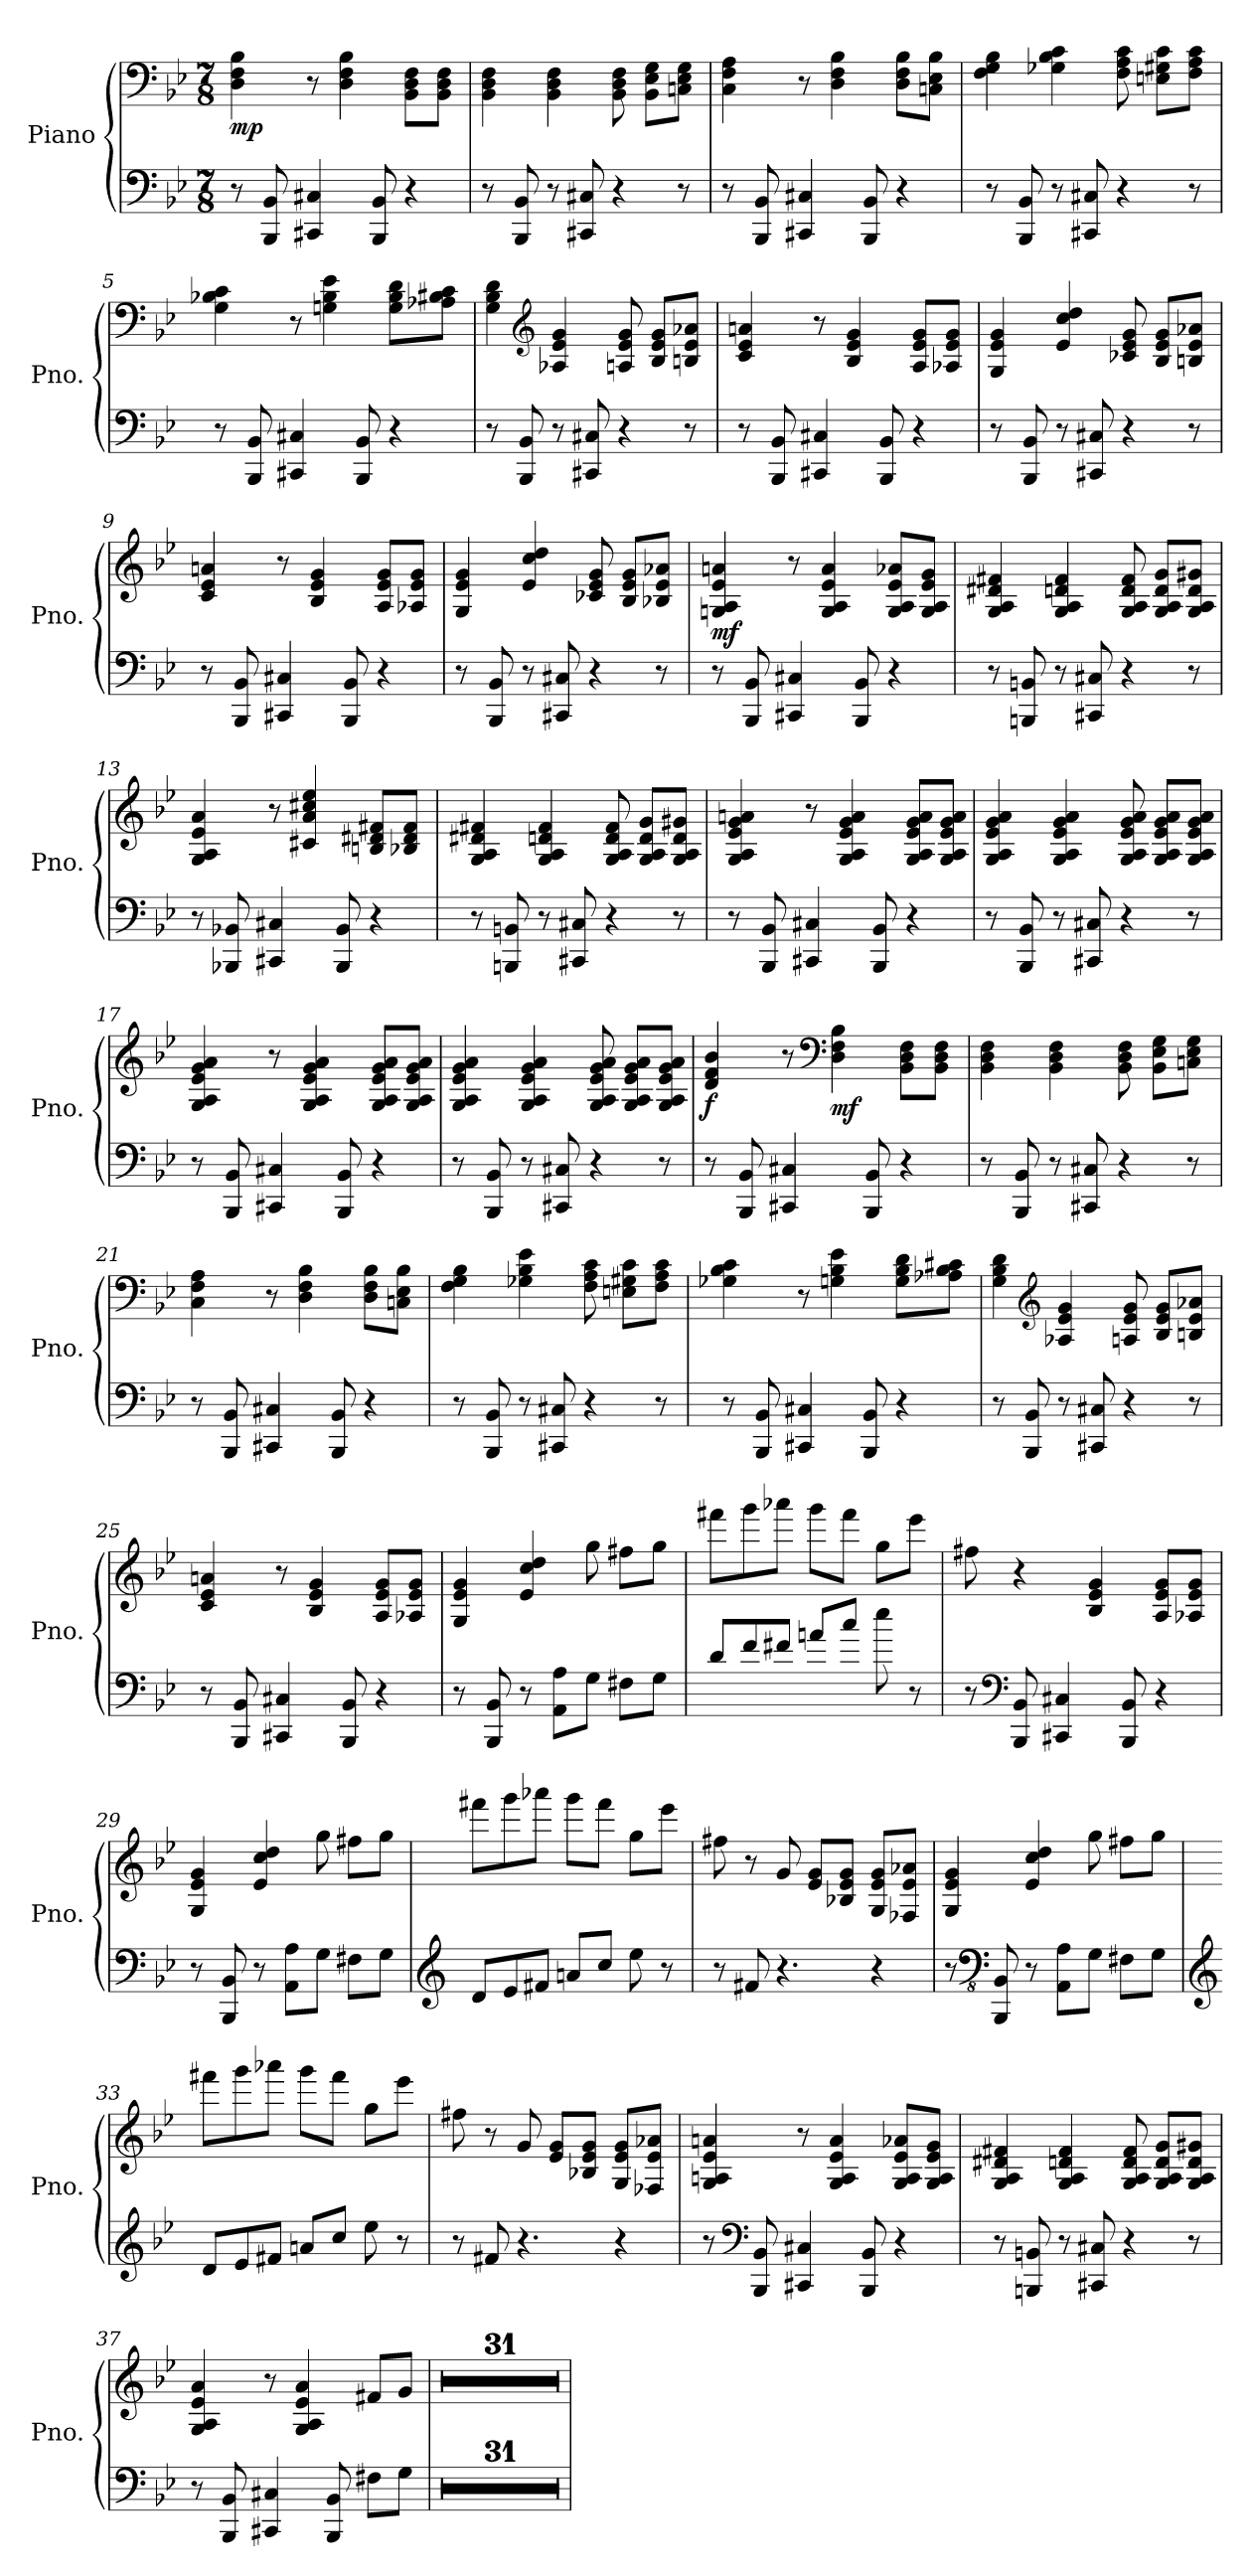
**kern	**kern	**dynam
*part1	*part1	*part1
*staff2	*staff1	*staff1/2
*I"Piano	*	*
*I'Pno.	*	*
*clefF4	*clefF4	*
*k[b-e-]	*k[b-e-]	*
*M7/8	*M7/8	*
*MM160	*MM160	*
=1	=1	=1
!	!	!LO:DY:b
8r	4D\ 4F\ 4B-\	mp
8BBB-/ 8BB-/	.	.
4CC#X/ 4C#X/	8r	.
.	4D\ 4F\ 4B-\	.
8BBB-/ 8BB-/	.	.
4r	8BB-\ 8D\ 8F\L	.
.	8BB-\ 8D\ 8F\J	.
=2	=2	=2
8r	4BB-\ 4D\ 4F\	.
8BBB-/ 8BB-/	.	.
8r	4BB-\ 4D\ 4F\	.
8CC#X/ 8C#X/	.	.
4r	8BB-\ 8D\ 8F\	.
.	8BB-\ 8E-\ 8G\L	.
8r	8Cn\ 8E-\ 8G\J	.
=3	=3	=3
8r	4C\ 4F\ 4A\	.
8BBB-/ 8BB-/	.	.
4CC#X/ 4C#X/	8r	.
.	4D\ 4F\ 4B-\	.
8BBB-/ 8BB-/	.	.
4r	8D\ 8F\ 8B-\L	.
.	8Cn\ 8E-\ 8B-\J	.
=4	=4	=4
8r	4F\ 4G\ 4B-\	.
8BBB-/ 8BB-/	.	.
8r	4G-X\ 4B-\ 4c\	.
8CC#X/ 8C#X/	.	.
4r	8F\ 8A\ 8c\	.
.	8En\ 8G#X\ 8c\L	.
8r	8F\ 8A\ 8c\J	.
!!LO:LB:g=z
=5	=5	=5
8r	4G\ 4B-X\ 4c\	.
8BBB-/ 8BB-/	.	.
4CC#X/ 4C#X/	8r	.
.	4Gn\ 4B-\ 4e-\	.
8BBB-/ 8BB-/	.	.
4r	8G\ 8B-\ 8d\L	.
.	8A-X\ 8B#X\ 8c\J	.
=6	=6	=6
8r	4G\ 4B-\ 4d\	.
8BBB-/ 8BB-/	.	.
*	*clefG2	*
8r	4A-X/ 4e-/ 4g/	.
8CC#X/ 8C#X/	.	.
4r	8An/ 8e-/ 8g/	.
.	8B-/ 8e-/ 8g/L	.
8r	8Bn/ 8e-/ 8a-X/J	.
=7	=7	=7
8r	4c/ 4e-/ 4an/	.
8BBB-/ 8BB-/	.	.
4CC#X/ 4C#X/	8r	.
.	4B-/ 4e-/ 4g/	.
8BBB-/ 8BB-/	.	.
4r	8A/ 8e-/ 8g/L	.
.	8A-X/ 8e-/ 8g/J	.
=8	=8	=8
8r	4G/ 4e-/ 4g/	.
8BBB-/ 8BB-/	.	.
8r	4e-/ 4cc/ 4dd/	.
8CC#X/ 8C#X/	.	.
4r	8c-X/ 8e-/ 8g/	.
.	8B-/ 8e-/ 8g/L	.
8r	8Bn/ 8e-/ 8a-X/J	.
!!LO:LB:g=z
=9	=9	=9
8r	4c/ 4e-/ 4an/	.
8BBB-/ 8BB-/	.	.
4CC#X/ 4C#X/	8r	.
.	4B-/ 4e-/ 4g/	.
8BBB-/ 8BB-/	.	.
4r	8A/ 8e-/ 8g/L	.
.	8A-X/ 8e-/ 8g/J	.
=10	=10	=10
8r	4G/ 4e-/ 4g/	.
8BBB-/ 8BB-/	.	.
8r	4e-/ 4cc/ 4dd/	.
8CC#X/ 8C#X/	.	.
4r	8c-X/ 8e-/ 8g/	.
.	8B-/ 8e-/ 8g/L	.
8r	8B-X/ 8e-/ 8a-X/J	.
=11	=11	=11
!	!	!LO:DY:b
8r	4Gn/ 4A/ 4e-/ 4an/	mf
8BBB-/ 8BB-/	.	.
4CC#X/ 4C#X/	8r	.
.	4G/ 4A/ 4e-/ 4a/	.
8BBB-/ 8BB-/	.	.
4r	8G/ 8A/ 8e-/ 8a-X/L	.
.	8G/ 8A/ 8e-/ 8g/J	.
=12	=12	=12
8r	4G/ 4A/ 4d#X/ 4f#X/	.
8BBBn/ 8BBn/	.	.
8r	4G/ 4A/ 4dn/ 4f#/	.
8CC#X/ 8C#X/	.	.
4r	8G/ 8A/ 8d/ 8f#/	.
.	8G/ 8A/ 8d/ 8g/L	.
8r	8G/ 8A/ 8d/ 8g#X/J	.
!!LO:LB:g=z
=13	=13	=13
8r	4G/ 4A/ 4e-/ 4a/	.
8BBB-X/ 8BB-X/	.	.
4CC#X/ 4C#X/	8r	.
.	4c#X/ 4a/ 4cc#X/ 4ee-/	.
8BBB-/ 8BB-/	.	.
4r	8Bn/ 8d#X/ 8f#X/L	.
.	8B-X/ 8d#/ 8f#/J	.
=14	=14	=14
8r	4G/ 4A/ 4d#X/ 4f#X/	.
8BBBn/ 8BBn/	.	.
8r	4G/ 4A/ 4dn/ 4f#/	.
8CC#X/ 8C#X/	.	.
4r	8G/ 8A/ 8d/ 8f#/	.
.	8G/ 8A/ 8d/ 8g/L	.
8r	8G/ 8A/ 8d/ 8g#X/J	.
=15	=15	=15
8r	4G/ 4A/ 4e-/ 4g/ 4an/	.
8BBB-/ 8BB-/	.	.
4CC#X/ 4C#X/	8r	.
.	4G/ 4A/ 4e-/ 4g/ 4a/	.
8BBB-/ 8BB-/	.	.
4r	8G/ 8A/ 8e-/ 8g/ 8a/L	.
.	8G/ 8A/ 8e-/ 8g/ 8a/J	.
=16	=16	=16
8r	4G/ 4A/ 4e-/ 4g/ 4a/	.
8BBB-/ 8BB-/	.	.
8r	4G/ 4A/ 4e-/ 4g/ 4a/	.
8CC#X/ 8C#X/	.	.
4r	8G/ 8A/ 8e-/ 8g/ 8a/	.
.	8G/ 8A/ 8e-/ 8g/ 8a/L	.
8r	8G/ 8A/ 8e-/ 8g/ 8a/J	.
!!LO:LB:g=z
=17	=17	=17
8r	4G/ 4A/ 4e-/ 4g/ 4a/	.
8BBB-/ 8BB-/	.	.
4CC#X/ 4C#X/	8r	.
.	4G/ 4A/ 4e-/ 4g/ 4a/	.
8BBB-/ 8BB-/	.	.
4r	8G/ 8A/ 8e-/ 8g/ 8a/L	.
.	8G/ 8A/ 8e-/ 8g/ 8a/J	.
=18	=18	=18
8r	4G/ 4A/ 4e-/ 4g/ 4a/	.
8BBB-/ 8BB-/	.	.
8r	4G/ 4A/ 4e-/ 4g/ 4a/	.
8CC#X/ 8C#X/	.	.
4r	8G/ 8A/ 8e-/ 8g/ 8a/	.
.	8G/ 8A/ 8e-/ 8g/ 8a/L	.
8r	8G/ 8A/ 8e-/ 8g/ 8a/J	.
=19	=19	=19
!	!	!LO:DY:b
8r	4d/ 4f/ 4b-/	f
8BBB-/ 8BB-/	.	.
4CC#X/ 4C#X/	8r	.
*	*clefF4	*
!	!	!LO:DY:b
.	4D\ 4F\ 4B-\	mf
8BBB-/ 8BB-/	.	.
4r	8BB-\ 8D\ 8F\L	.
.	8BB-\ 8D\ 8F\J	.
=20	=20	=20
8r	4BB-\ 4D\ 4F\	.
8BBB-/ 8BB-/	.	.
8r	4BB-\ 4D\ 4F\	.
8CC#X/ 8C#X/	.	.
4r	8BB-\ 8D\ 8F\	.
.	8BB-\ 8E-\ 8G\L	.
8r	8Cn\ 8E-\ 8G\J	.
!!LO:PB:g=z
=21	=21	=21
8r	4C\ 4F\ 4A\	.
8BBB-/ 8BB-/	.	.
4CC#X/ 4C#X/	8r	.
.	4D\ 4F\ 4B-\	.
8BBB-/ 8BB-/	.	.
4r	8D\ 8F\ 8B-\L	.
.	8Cn\ 8E-\ 8B-\J	.
=22	=22	=22
8r	4F\ 4G\ 4B-\	.
8BBB-/ 8BB-/	.	.
8r	4G-X\ 4B-\ 4e-\	.
8CC#X/ 8C#X/	.	.
4r	8F\ 8A\ 8c\	.
.	8En\ 8G#X\ 8c\L	.
8r	8F\ 8A\ 8c\J	.
=23	=23	=23
8r	4G-X\ 4B-\ 4c\	.
8BBB-/ 8BB-/	.	.
4CC#X/ 4C#X/	8r	.
.	4Gn\ 4B-\ 4e-\	.
8BBB-/ 8BB-/	.	.
4r	8G\ 8B-\ 8d\L	.
.	8A-X\ 8B-\ 8c#X\J	.
=24	=24	=24
8r	4G\ 4B-\ 4d\	.
8BBB-/ 8BB-/	.	.
*	*clefG2	*
8r	4A-X/ 4e-/ 4g/	.
8CC#X/ 8C#X/	.	.
4r	8An/ 8e-/ 8g/	.
.	8B-/ 8e-/ 8g/L	.
8r	8Bn/ 8e-/ 8a-X/J	.
!!LO:LB:g=z
=25	=25	=25
8r	4c/ 4e-/ 4an/	.
8BBB-/ 8BB-/	.	.
4CC#X/ 4C#X/	8r	.
.	4B-/ 4e-/ 4g/	.
8BBB-/ 8BB-/	.	.
4r	8A/ 8e-/ 8g/L	.
.	8A-X/ 8e-/ 8g/J	.
=26	=26	=26
8r	4G/ 4e-/ 4g/	.
8BBB-/ 8BB-/	.	.
8r	4e-/ 4cc/ 4dd/	.
8AA\ 8A\L	.	.
8G\J	8gg\	.
8F#X\L	8ff#X\L	.
8G\J	8gg\J	.
=27	=27	=27
8d/L	8fff#X\L	.
8f/	8ggg\	.
8f#X/J	8aaa-X\J	.
8an/L	8ggg\L	.
8cc/J	8fff#\J	.
8ee-\	8gg\L	.
8r	8eee-\J	.
=28	=28	=28
8r	8ff#X\	.
*clefF4	*	*
8BBB-/ 8BB-/	4r	.
4CC#X/ 4C#X/	.	.
.	4B-/ 4e-/ 4g/	.
8BBB-/ 8BB-/	.	.
4r	8A/ 8e-/ 8g/L	.
.	8A-X/ 8e-/ 8g/J	.
!!LO:LB:g=z
=29	=29	=29
8r	4G/ 4e-/ 4g/	.
8BBB-/ 8BB-/	.	.
8r	4e-/ 4cc/ 4dd/	.
8AA\ 8A\L	.	.
8G\J	8gg\	.
8F#X\L	8ff#X\L	.
8G\J	8gg\J	.
=30	=30	=30
*clefG2	*	*
8d/L	8fff#X\L	.
8e-/	8ggg\	.
8f#X/J	8aaa-X\J	.
8an/L	8ggg\L	.
8cc/J	8fff#\J	.
8ee-\	8gg\L	.
8r	8eee-\J	.
=31	=31	=31
8r	8ff#X\	.
8f#X/	8r	.
4.r	8g/	.
.	8e-/ 8g/L	.
.	8B-X/ 8e-/ 8g/J	.
4r	8G/ 8e-/ 8g/L	.
.	8F-X/ 8e-/ 8a-X/J	.
=32	=32	=32
8r	4G/ 4e-/ 4g/	.
*clefFv4	*	*
8BBBB-/ 8BBB-/	.	.
8r	4e-/ 4cc/ 4dd/	.
8AAA\ 8AA\L	.	.
8GG\J	8gg\	.
8FF#X\L	8ff#X\L	.
8GG\J	8gg\J	.
!!LO:LB:g=z
=33	=33	=33
*clefG2	*	*
8d/L	8fff#X\L	.
8e-/	8ggg\	.
8f#X/J	8aaa-X\J	.
8an/L	8ggg\L	.
8cc/J	8fff#\J	.
8ee-\	8gg\L	.
8r	8eee-\J	.
=34	=34	=34
8r	8ff#X\	.
8f#X/	8r	.
4.r	8g/	.
.	8e-/ 8g/L	.
.	8B-X/ 8e-/ 8g/J	.
4r	8G/ 8e-/ 8g/L	.
.	8F-X/ 8e-/ 8a-X/J	.
=35	=35	=35
8r	4G/ 4An/ 4e-/ 4an/	.
*clefF4	*	*
8BBB-/ 8BB-/	.	.
4CC#X/ 4C#X/	8r	.
.	4G/ 4A/ 4e-/ 4a/	.
8BBB-/ 8BB-/	.	.
4r	8G/ 8A/ 8e-/ 8a-X/L	.
.	8G/ 8A/ 8e-/ 8g/J	.
=36	=36	=36
8r	4G/ 4A/ 4d#X/ 4f#X/	.
8BBBn/ 8BBn/	.	.
8r	4G/ 4A/ 4dn/ 4f#/	.
8CC#X/ 8C#X/	.	.
4r	8G/ 8A/ 8d/ 8f#/	.
.	8G/ 8A/ 8d/ 8g/L	.
8r	8G/ 8A/ 8d/ 8g#X/J	.
!!LO:LB:g=z
=37	=37	=37
8r	4G/ 4A/ 4e-/ 4a/	.
8BBB-/ 8BB-/	.	.
4CC#X/ 4C#X/	8r	.
.	4G/ 4A/ 4e-/ 4a/	.
8BBB-/ 8BB-/	.	.
8F#X\L	8f#X/L	.
8G\J	8g/J	.
=38	=38	=38
2..r	2..r	.
=39	=39	=39
2..r	2..r	.
=40	=40	=40
2..r	2..r	.
=41	=41	=41
2..r	2..r	.
=42	=42	=42
2..r	2..r	.
=43	=43	=43
2..r	2..r	.
=44	=44	=44
2..r	2..r	.
=45	=45	=45
2..r	2..r	.
=46	=46	=46
2..r	2..r	.
=47	=47	=47
2..r	2..r	.
=48	=48	=48
2..r	2..r	.
=49	=49	=49
2..r	2..r	.
=50	=50	=50
2..r	2..r	.
=51	=51	=51
2..r	2..r	.
=52	=52	=52
2..r	2..r	.
!!LO:PB:g=z
=53	=53	=53
2..r	2..r	.
=54	=54	=54
2..r	2..r	.
=55	=55	=55
2..r	2..r	.
=56	=56	=56
2..r	2..r	.
=57	=57	=57
2..r	2..r	.
=58	=58	=58
2..r	2..r	.
=59	=59	=59
2..r	2..r	.
=60	=60	=60
2..r	2..r	.
=61	=61	=61
2..r	2..r	.
=62	=62	=62
2..r	2..r	.
=63	=63	=63
2..r	2..r	.
=64	=64	=64
2..r	2..r	.
=65	=65	=65
2..r	2..r	.
=66	=66	=66
2..r	2..r	.
=67	=67	=67
2..r	2..r	.
=68	=68	=68
2..r	2..r	.
=	=	=
*-	*-	*-
